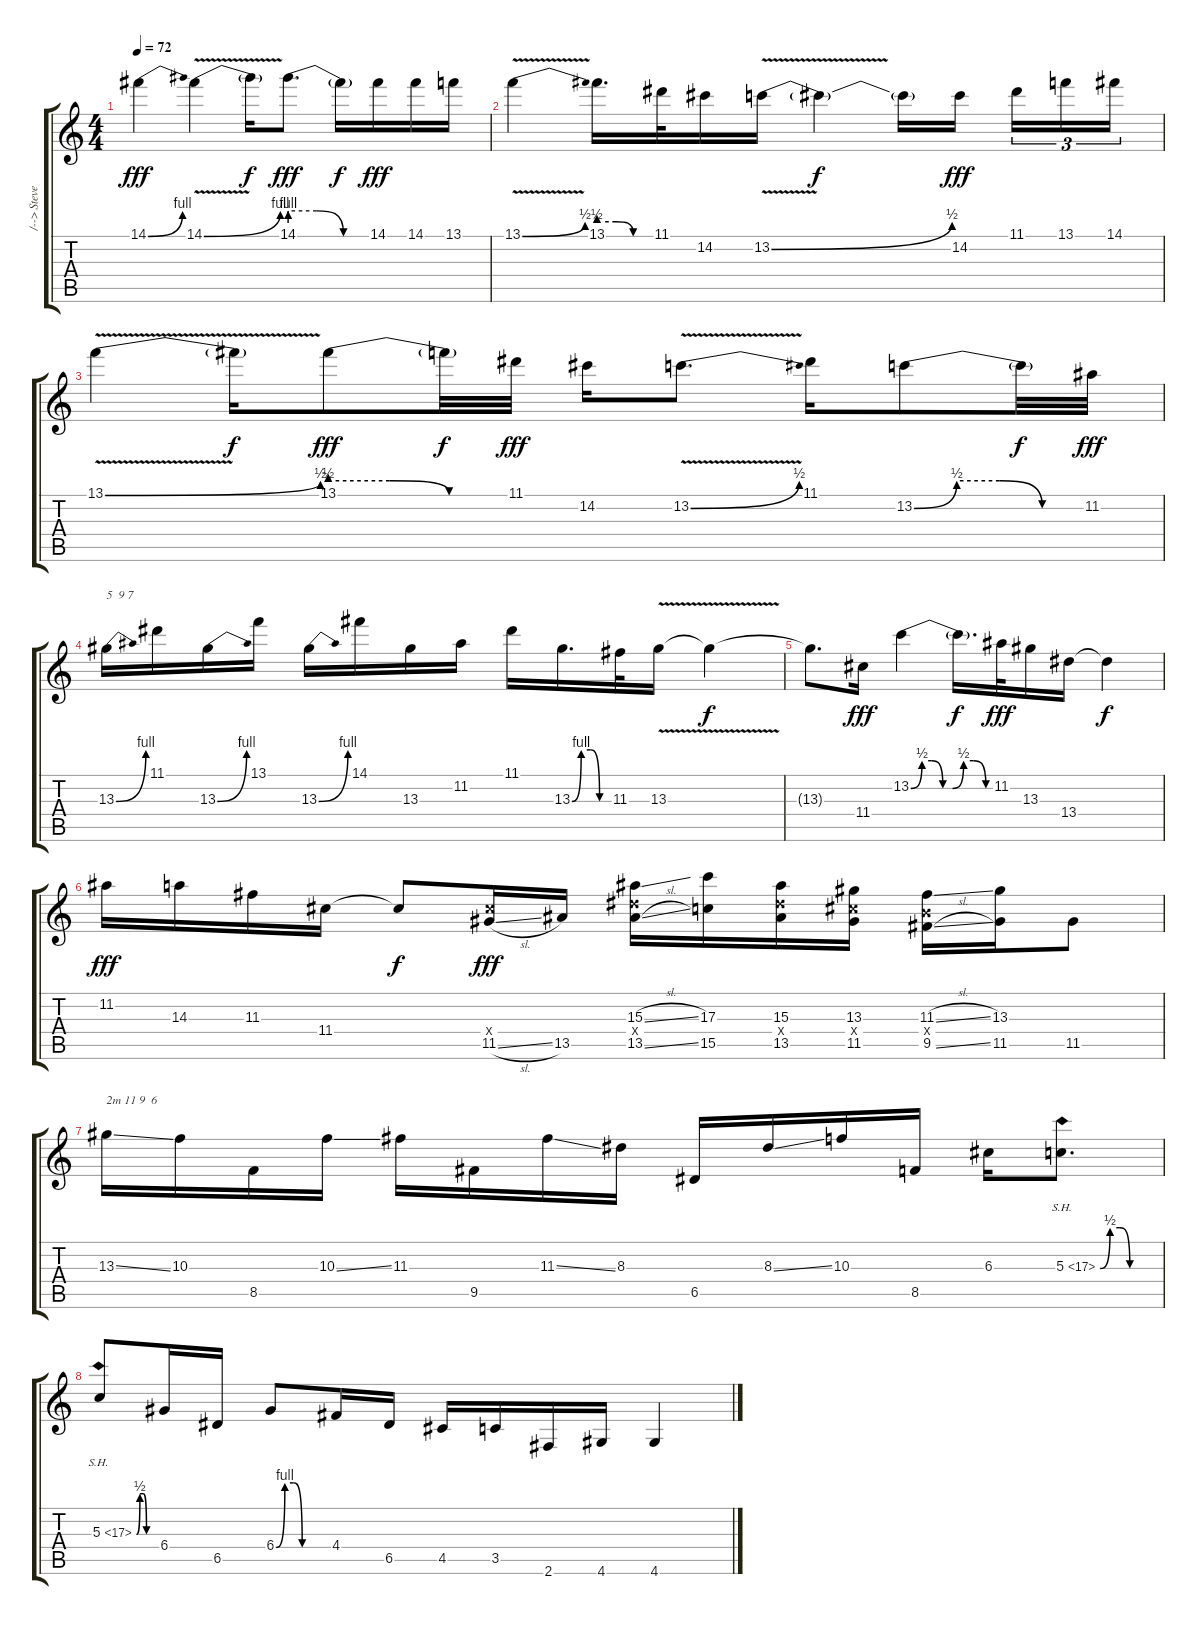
\track ("/--> Steve Vai <---/" "/--> Steve") {instrument overdrivenguitar}
\staff {score tabs}
\tuning (E4 B3 G3 D3 A2 E2) {hide}
\ts (4 4)
\section ("" "")
\tempo 72
\clef g2
\ks c
14.1{be (bend 0 0 60 4)}.4{txt "" dy fff} 14.1{be (bend 0 0 60 4) v}.4 14.1{t}.16{dy f} 14.1{be (custom 0 4 20 4 40 0 60 0)}.8{d dy fff} 14.1{t}.16{dy f} 14.1.16{dy fff} 14.1.16 13.1.16 |
13.1{be (bend 0 0 60 2) v}.4{txt ""} 13.1{be (custom 0 2 20 2 40 0 60 0)}.16{d} 11.1.32 14.2.16 13.2{be (bend 0 0 60 2) v}.16 13.2{t}.4{dy f} 13.2{t}.16 14.2.16{dy fff beam splitsecondary} 11.1.16{tu (3 2)} 13.1.16{tu (3 2)} 14.1.16{tu (3 2)} |
13.1{be (bend 0 0 60 2) v}.4 13.1{t}.16{dy f} 13.1{be (custom 0 2 20 2 40 0 60 0)}.8{dy fff} 13.1{t}.32{dy f} 11.1.32{dy fff} 14.2.16 13.2{be (bend 0 0 60 2) v}.8{d} 11.1.16 13.2{be (custom 0 0 15 2 30 2 45 0 60 0)}.8 13.2{t}.32{dy f} 11.2.32{dy fff} |
13.3{be (bend 0 0 60 4)}.16{txt "5  9 7"} 11.1.16 13.3{be (bend 0 0 60 4)}.16 13.1.16 13.3{be (bend 0 0 60 4)}.16 14.1.16 13.3.16 11.2.16 11.1.16 13.3{be (custom 0 0 15 4 30 4 45 0 60 0)}.16{d} 11.3.32 13.3{v}.16 13.3{t}.4{dy f} |
13.3{t}.8{d txt ""} 11.4.16{dy fff} 13.2{be (custom 0 0 8 2 15 2 23 0 30 0 38 2 45 2 54 0 60 0)}.4 13.2{t}.16{d dy f} 11.2.32{dy fff} 13.3.16 13.4.16 13.4{t}.4{dy f} |
11.2.16{txt "" dy fff} 14.3.16 11.3.16 11.4.16 11.4{t}.8{dy f} (11.4{x} 11.5{sl}).16{dy fff} 13.5.16 (15.3{sl} 13.4{x} 13.5{sl}).16 (17.3 15.5).16 (15.3 13.4{x} 13.5).16 (13.3 11.4{x} 11.5).16 (11.3{sl} 9.4{x} 9.5{sl}).16 (13.3 11.5).16 11.5.8 |
13.3{ss}.16{txt "2m 11 9  6"} 10.3.16 8.5.16 10.3{ss}.16 11.3.16 9.5.16 11.3{ss}.16 8.3.16 6.5.16 8.3{ss}.16 10.3.16 8.5.16 6.3.16 5.3{be (custom 0 0 10 2 20 2 30 0 60 0) sh 12}.8{d} |
5.3{be (custom 0 0 10 2 20 2 30 0 60 0) sh 12}.8{txt ""} 6.4.16 6.5.16 6.4{be (custom 0 0 10 4 20 4 30 0 60 0)}.8 4.4.16 6.5.16 4.5.16 3.5.16 2.6.16 4.6.16 4.6.4
